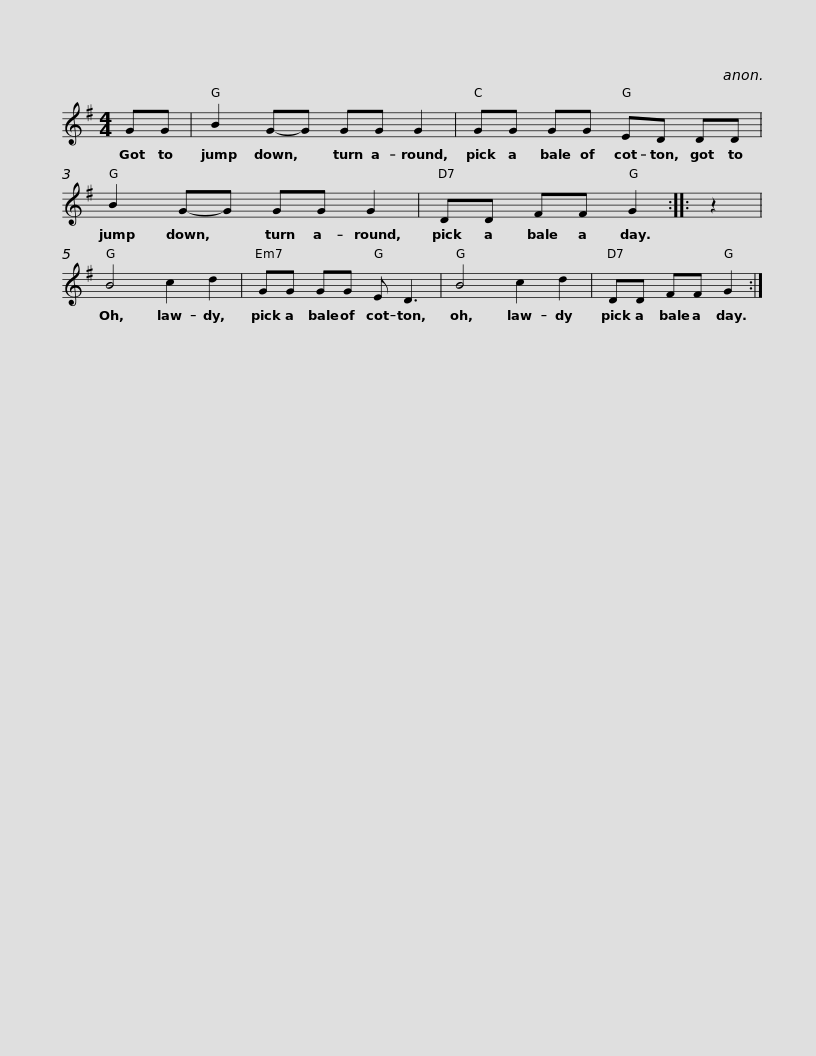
X:1
L:1/8
M:4/4
I:linebreak $
K:G
V:1 treble
V:1
 GG | B2 G-G GG G2 | GG GG ED DD | B2 G-G GG G2 |$ DD FF G2 :: %5
 z2 | B4 c2 d2 | GG GG E D3 | B4 c2 d2 | DD FF G2 :| %10
